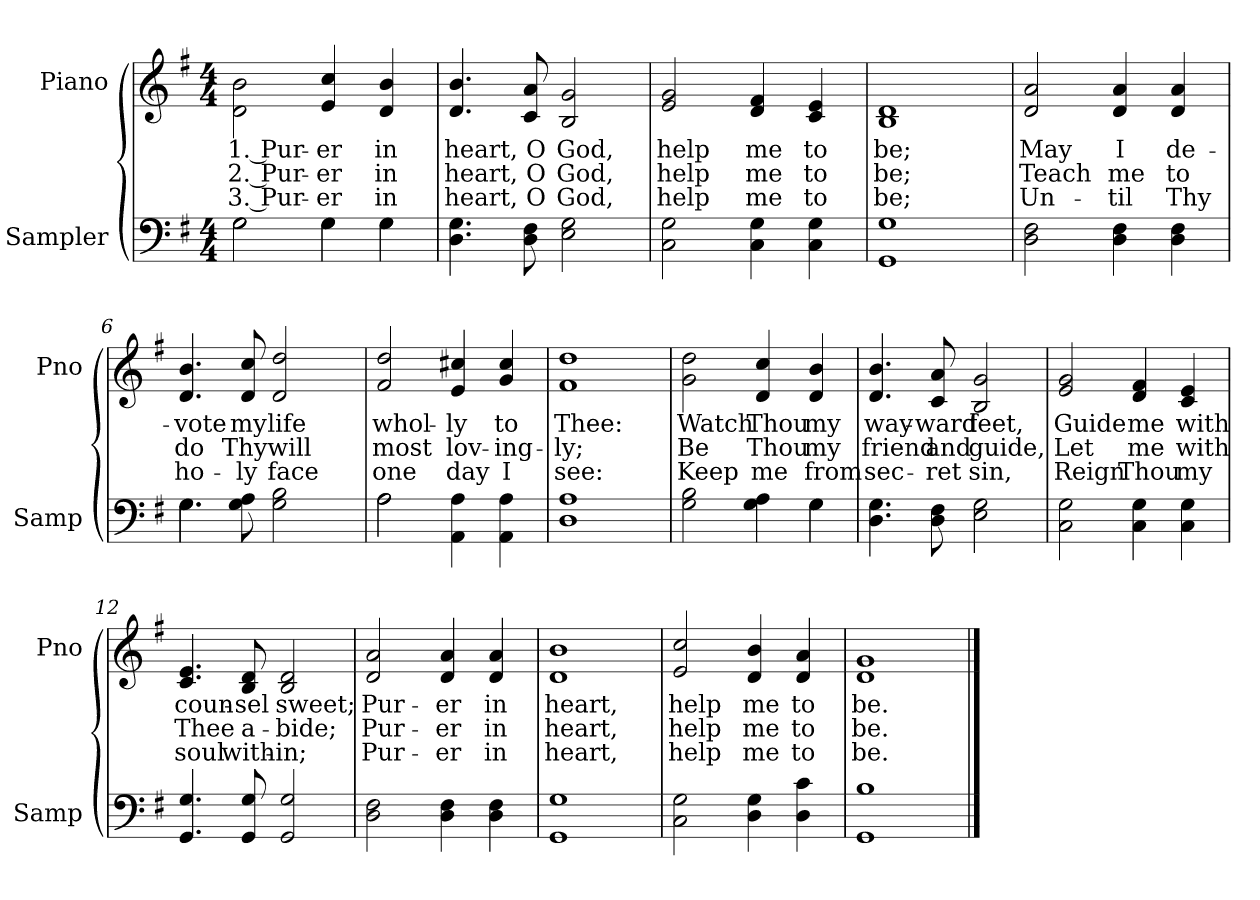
**kern	**kern	**text	**text	**text
*part2	*part1	*part1	*part1	*part1
*staff2	*staff1	*staff1	*staff1	*staff1
*I"Sampler	*I"Piano	*	*	*
*I'Samp	*I'Pno	*	*	*
*clefF4	*clefG2	*	*	*
*k[f#]	*k[f#]	*	*	*
*G:	*G:	*	*	*
*M4/4	*M4/4	*	*	*
=1	=1	=1	=1	=1
*^	*	*	*	*
2G\	2G	2d\ 2b\	1. Pur-	2. Pur-	3. Pur-
4G\	4G	4e/ 4cc/	-er	-er	-er
4G\	4G	4d/ 4b/	in	in	in
*v	*v	*	*	*	*
=2	=2	=2	=2	=2
4.D\ 4.G\	4.d/ 4.b/	heart,	heart,	heart,
8D\ 8F#\	8c/ 8a/	O	O	O
2E\ 2G\	2B/ 2g/	God,	God,	God,
=3	=3	=3	=3	=3
2C\ 2G\	2e/ 2g/	help	help	help
4C\ 4G\	4d/ 4f#/	me	me	me
4C\ 4G\	4c/ 4e/	to	to	to
=4	=4	=4	=4	=4
1GG\ 1G\	1B/ 1d/	be;	be;	be;
=5	=5	=5	=5	=5
2D\ 2F#\	2d/ 2a/	May	Teach	Un-
4D\ 4F#\	4d/ 4a/	I	me	-til
4D\ 4F#\	4d/ 4a/	de-	to	Thy
=6	=6	=6	=6	=6
*^	*	*	*	*
4.G\	4.G	4.d/ 4.b/	-vote	do	ho-
8G\ 8A\	2ryy	8d/ 8cc/	my	Thy	-ly
2G\ 2B\	.	2d/ 2dd/	life	will	face
.	8ryy	.	.	.	.
=7	=7	=7	=7	=7	=7
2A\	2A	2f#/ 2dd/	whol-	most	one
4AA\ 4A\	2ryy	4e/ 4cc#X/	-ly	lov-	day
4AA\ 4A\	.	4g/ 4cc#/	to	-ing-	I
*v	*v	*	*	*	*
=8	=8	=8	=8	=8
1D\ 1A\	1f#/ 1dd/	Thee:	-ly;	see:
=9	=9	=9	=9	=9
*^	*	*	*	*
2G\ 2B\	2.ryy	2g 2dd	Watch	Be	Keep
4G\ 4A\	.	4d/ 4cc/	Thou	Thou	me
4G\	4G	4d/ 4b/	my	my	from
*v	*v	*	*	*	*
=10	=10	=10	=10	=10
4.D\ 4.G\	4.d/ 4.b/	way-	friend	sec-
8D\ 8F#\	8c/ 8a/	-ward	and	-ret
2E\ 2G\	2B/ 2g/	feet,	guide,	sin,
=11	=11	=11	=11	=11
2C\ 2G\	2e/ 2g/	Guide	Let	Reign
4C\ 4G\	4d/ 4f#/	me	me	Thou
4C\ 4G\	4c/ 4e/	with	with	my
=12	=12	=12	=12	=12
4.GG/ 4.G/	4.c/ 4.e/	coun-	Thee	soul
8GG/ 8G/	8B/ 8d/	-sel	a-	with-
2GG/ 2G/	2B/ 2d/	sweet;	-bide;	-in;
=13	=13	=13	=13	=13
2D\ 2F#\	2d/ 2a/	Pur-	Pur-	Pur-
4D\ 4F#\	4d/ 4a/	-er	-er	-er
4D\ 4F#\	4d/ 4a/	in	in	in
=14	=14	=14	=14	=14
1GG\ 1G\	1d/ 1b/	heart,	heart,	heart,
=15	=15	=15	=15	=15
2C\ 2G\	2e/ 2cc/	help	help	help
4D\ 4G\	4d/ 4b/	me	me	me
4D\ 4c\	4d/ 4a/	to	to	to
=16	=16	=16	=16	=16
1GG\ 1B\	1d/ 1g/	be.	be.	be.
==	==	==	==	==
*-	*-	*-	*-	*-
